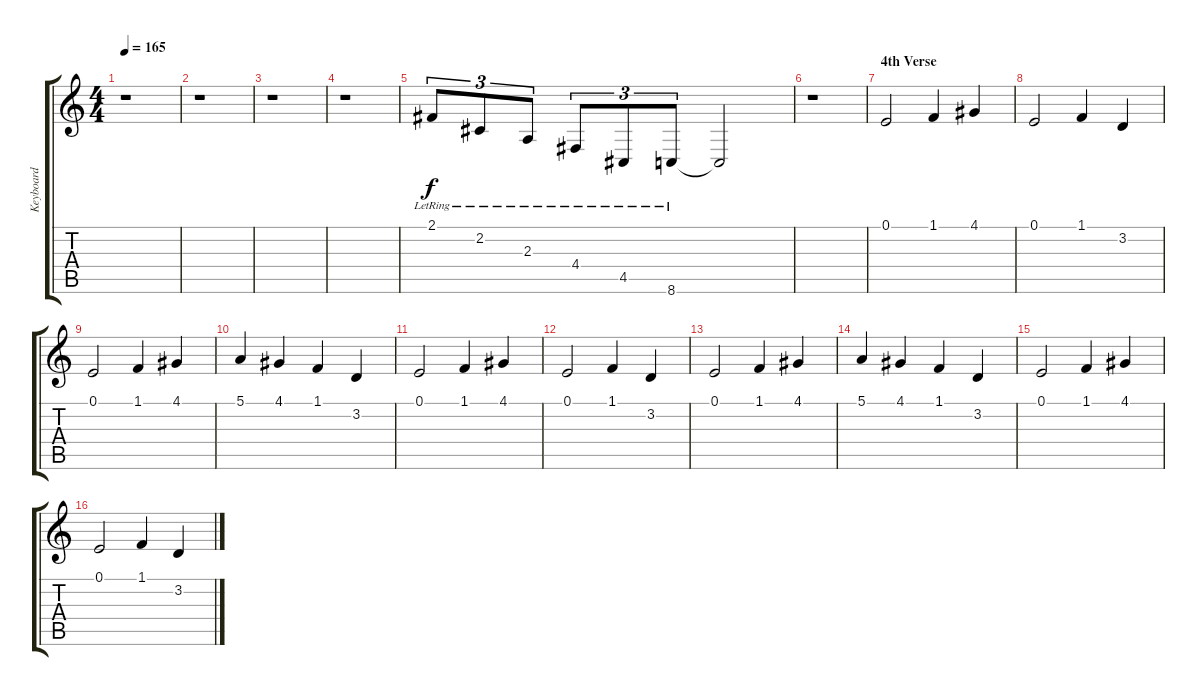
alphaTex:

\track ("Keyboard" "Keyboard") {instrument stringensemble1}
\staff {score tabs}
\tuning (E4 B3 G3 D3 A2 E2) {hide}
\ts (4 4)
\tempo 165
\clef g2
\ks c
r.1{dy f} |
r.1 |
r.1 |
r.1 |
2.1{lr}.8{tu (3 2) volume 12 instrument distortionguitar} 2.2{lr}.8{tu (3 2)} 2.3{lr}.8{tu (3 2)} 4.4{lr}.8{tu (3 2)} 4.5{lr}.8{tu (3 2)} 8.6{lr}.8{tu (3 2)} 8.6{t}.2 |
r.1 |
\section ("" "4th Verse")
0.1.2{volume 14 instrument stringensemble1} 1.1.4 4.1.4 |
0.1.2 1.1.4 3.2.4 |
0.1.2 1.1.4 4.1.4 |
5.1.4 4.1.4 1.1.4 3.2.4 |
0.1.2 1.1.4 4.1.4 |
0.1.2 1.1.4 3.2.4 |
0.1.2 1.1.4 4.1.4 |
5.1.4 4.1.4 1.1.4 3.2.4 |
0.1.2 1.1.4 4.1.4 |
0.1.2 1.1.4 3.2.4
